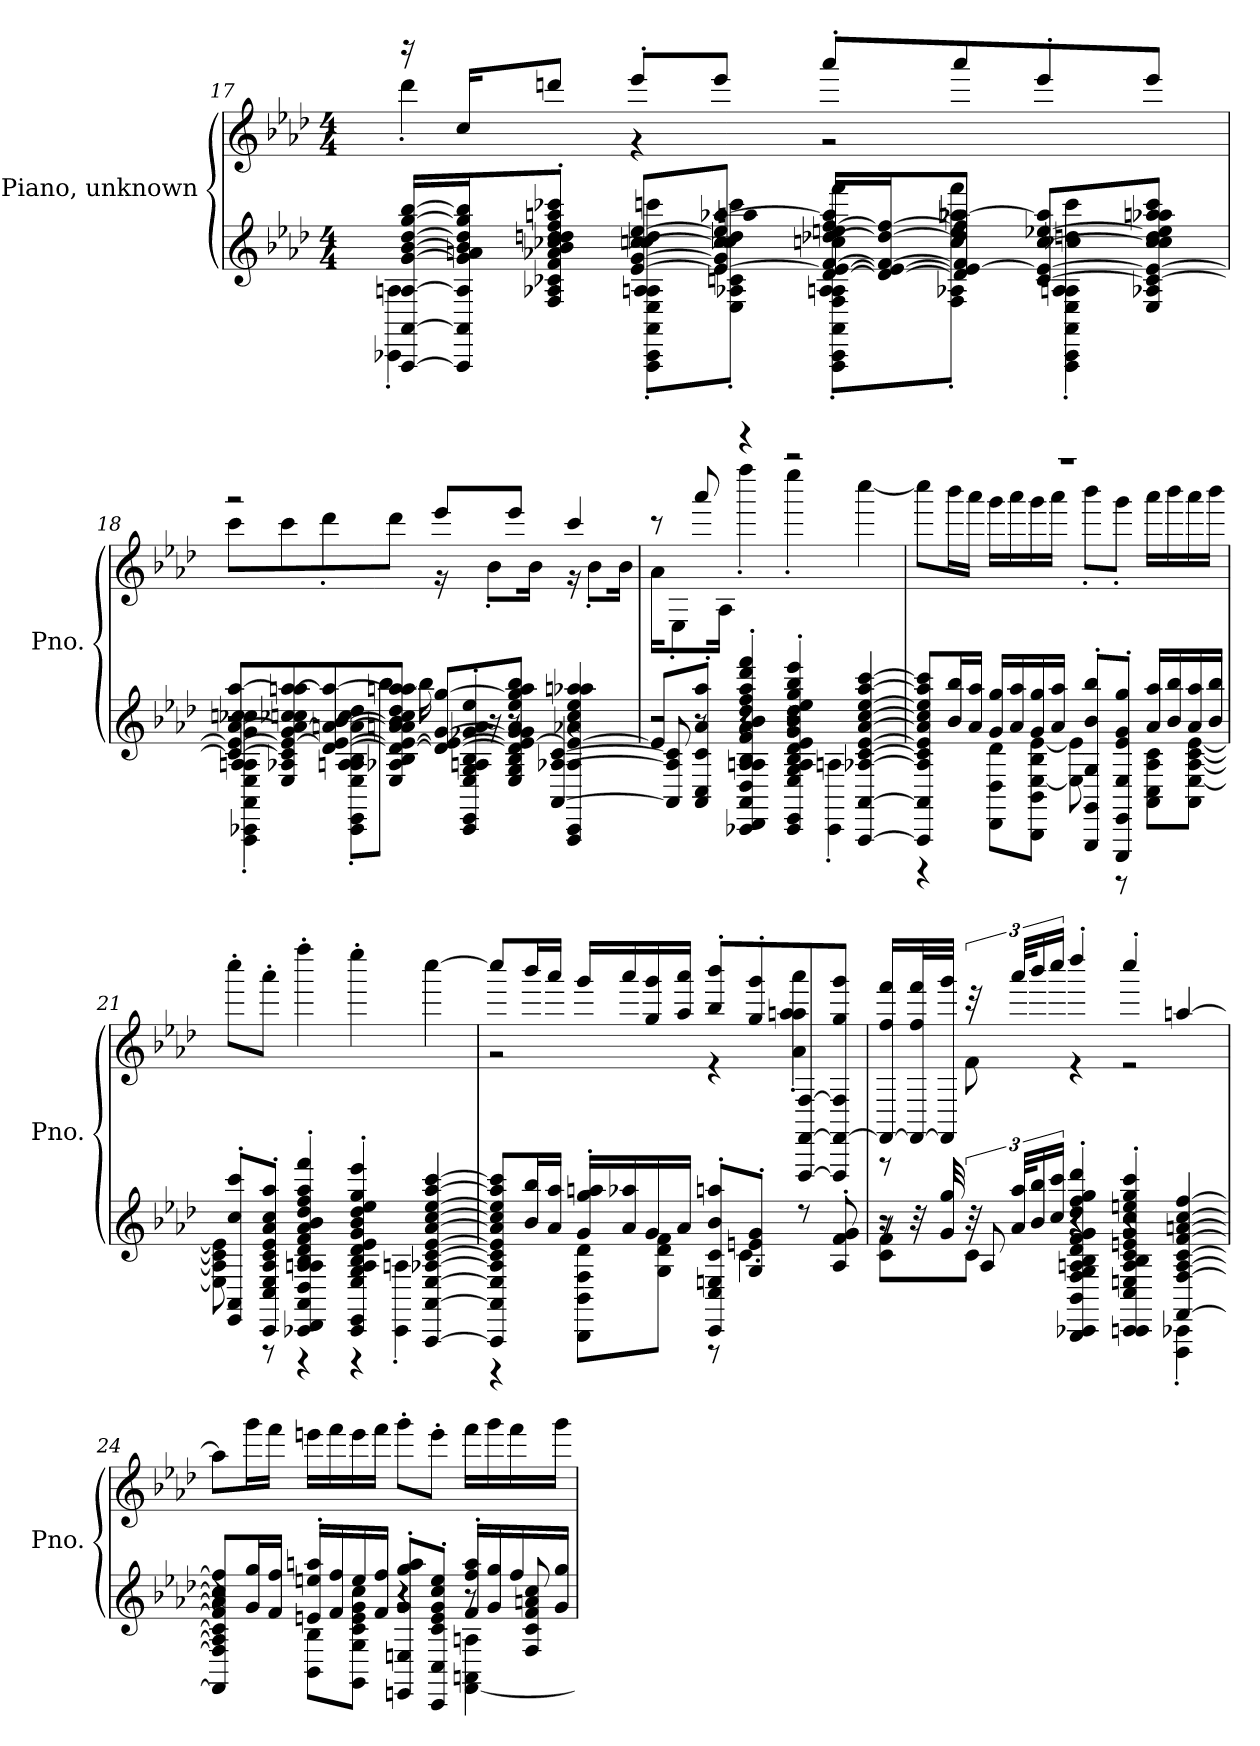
**kern	**kern
*part1	*part1
*staff2	*staff1
*I"Piano, unknown	*
*I'Pno.	*
!!LO:LB:g=z
*clefG2	*clefG2
*k[b-e-a-d-]	*k[b-e-a-d-]
*M4/4	*M4/4
=17	=17
*^	*^
[16AAA-/ [16AA-/ [16A-/ [16g/ [16b-/ [16dd-/ [16gg/ [16bb-/LL	4CC-X\' 4An\'	16r	4ddd-'\
16AAA-/] 16AA-/] 16A-/] 16g/] 16an/ 16b-/] 16dd-/] 16gg/] 16bb-/]J	.	16cc/KL	.
8F/' 8A-X/' 8c-X/' 8f/' 8a-X/' 8b-/' 8cc-X/' 8dd-/' 8ddn/' 8ff/' 8aan/' 8ccc-X/'J	.	8dddn/J	.
[8e-/ [8g/ [8ccn/ [8ee-/L	8AAA-\' 8CC-\' 8AA-\' 8E-\' 8A-\' 8An\' 8cc-X\' 8dd\' 8cccn\'L	8eee-'/L	4r
8e-/_ 8g/] 8cc/] 8ee-/] [8aa-X/J	8E-\' 8A-X\' 8cn\' 8cc-X\' 8dd\' 8aan\' 8ccc\'J	8eee-/J	.
[16d-/ 16e-/_ [16f/ [16dd-X/ [16ff/ 16aa-/]LL	8AAA-\' 8CC-\' 8AA-\' 8F\' 8A-\' 8An\' 8ccn\' 8een\' 8fff\'L	8aaa-'/L	2r
16d-/_ 16e-/_ 16f/_ 16dd-/_ 16ff/_J	.	.	.
8d-/] 8e-/_ 8f/] 8dd-/] 8ff/] [8aa-X/J	8F\' 8A-X\' 8cc\' 8ee\' 8aan\' 8fff\'J	8aaa-/	.
[8c/ 8e-/_ [8cc/ [8ee-X/ 8aa-/]L	4AAA-\' 4CC-\' 4AA-\' 4E-\' 4A-\' 4An\' 4cc-X\' 4ddn\' 4ccc\'	8eee-'/	.
8E-/ 8A-X/ 8c/_ 8e-/_ 8cc-/ 8cc/] 8dd/ 8ee-/] 8aa-X/ 8aan/ 8ccc/J	.	8eee-/J	.
!!LO:LB:g=z	!!
=18	=18	=18	=18
*	*^	*	*
8c/_ 8e-/_ [8a-/ [8aa-/L	4AAA-\' 4CC-X\' 4AA-\' 4E-\' 4A-\' 4An\' 4g\' 4cc-X\' 4ccn\'	2r	2r	8ccc\L
8E-/ 8A-X/ 8c/] 8e-/_ 8g/ 8a-/_ 8cc-X/ 8ccn/ 8aa-/_ 8aan/	.	.	.	8ccc\
[8d-/ 8e-/_ 8a-/_ [8b-/ 8aa-/_	8CC-\' 8EE-\' 8E-\' 8A-\' 8An\' 8B-\' 8an\' 8cc\' 8dd-\'L	.	.	8ddd-'\
8E-/ 8A-X/ 8B-/ 8d-/_ 8e-/_ 8a-/] 8an/ 8b-/] 8cc/ 8dd-/ 8aa-/] 8aan/J	[8bb-\J	.	.	8ddd-\J
8d-/_ 8e-/_ [8g/ [8gg/L	16bb-\]	4CC-/' 4EE-/' 4E-/' 4G/' 4An/' 4B-/' 4g-X/' 4a/' 4ee-/'	8eee-/L	16r
.	16r	.	.	8b-'\L
8E-/ 8G/ 8B-/ 8d-/] 8e-/_ 8g-/ 8g/] 8a/ 8ee-/ 8gg/] 8aa/ 8bb-/J	8r	.	8eee-/J	.
.	.	.	.	16b-\Jk
4AAA-/ 4CC-/ 4A/ 4e-/_ 4a-X/ 4cc/ 4ee-/ 4aa-X/ 4aan/	4r	[4AA-/ [4A-X/ [4c/	4ccc/	16r
.	.	.	.	8b-'\L
.	.	.	.	16b-\Jk
=19	=19	=19	=19	=19
8e-/L]	2r	8AA-/] 8A-/] 8c/]	8r	16a-\KL
.	.	.	.	8E-'\
8AA-/' 8C/' 8c/' 8a-/' 8aa-/'J	.	8r	8aaa-/	.
.	.	.	.	16A-\Jk
4CC-X/' 4DD-/' 4AA-/' 4D-/' 4A-/' 4An/' 4B-/' 4f/' 4a-/' 4b-/' 4dd-/' 4ff/' 4aa-/' 4ddd-/' 4fff/'	.	4r	4r	4ffff'\
4CC-/' 4EE-/' 4E-/' 4G/' 4A/' 4B-/' 4d-/' 4e-/' 4g/' 4b-/' 4dd-/' 4ee-/' 4gg/' 4bb-/' 4eee-/'	4r	2r	2r	4eeee-'\
[4AAA-/ [4AA-/ [4A-X/ [4c/ [4e-/ [4a-/ [4cc/ [4ee-/ [4aa-/ [4ccc/	4CC-\' 4An\'	.	.	[4cccc\
*	*v	*v	*	*
!!LO:LB:g=z	!!
=20	=20	=20	=20
8AAA-/] 8AA-/] 8A-/] 8c/] 8e-/] 8a-/] 8cc/] 8ee-/] 8aa-/] 8ccc/]L	4r	1r	8cccc\L]
16b-/ 16bb-/L	.	.	16bbb-\L
16a-/ 16aa-/JJ	.	.	16aaa-\JJ
16g/ 16gg/LL	8DD-\ 8D-\ 8d-\L	.	16ggg\LL
16a-/ 16aa-/	.	.	16aaa-\
16g/ 16gg/	8BBB-\ 8BB-\ [8E-\ 8B-\ [8e-\J	.	16ggg\
16a-/ 16aa-/JJ	.	.	16aaa-\JJ
8GGG/' 8GG/' 8G/' 8b-/' 8bb-/'L	8E-\] 8e-\]	.	8bbb-'\L
8EEE-/' 8EE-/' 8E-/' 8e-/' 8g/' 8gg/'J	8r	.	8ggg'\J
16a-/ 16aa-/LL	8AA-\ 8C\ 8A-\ 8c\L	.	16aaa-\LL
16b-/ 16bb-/	.	.	16bbb-\
16a-/ 16aa-/	8AA-\ [8E-\ [8A-\ [8c\ [8e-\J	.	16aaa-\
16b-/ 16bb-/JJ	.	.	16bbb-\JJ
*	*	*v	*v
=21	=21	=21
8EE-/' 8AA-/' 8cc/' 8ccc/'L	8E-\] 8A-\] 8c\] 8e-\]	8cccc'\L
8CC/' 8C/' 8E-/' 8A-/' 8c/' 8e-/' 8a-/' 8cc/' 8aa-/'J	8r	8aaa-'\J
4CC-X/' 4DD-/' 4AA-/' 4D-/' 4A-/' 4An/' 4B-/' 4d-/' 4f/' 4a-/' 4b-/' 4dd-/' 4ff/' 4aa-/' 4fff/'	4r	4ffff'\
4CC-/' 4EE-/' 4E-/' 4G/' 4A/' 4B-/' 4d-/' 4e-/' 4g/' 4b-/' 4dd-/' 4ee-/' 4gg/' 4eee-/'	4r	4eeee-'\
[4AAA-/ [4AA-/ [4E-/ [4A-X/ [4c/ [4e-/ [4a-/ [4cc/ [4ee-/ [4aa-/ [4ccc/	4CC-\' 4An\'	[4cccc\
!!LO:LB:g=z
=22	=22	=22
*	*	*^
8AAA-/] 8AA-/] 8E-/] 8A-/] 8c/] 8e-/] 8a-/] 8cc/] 8ee-/] 8aa-/] 8ccc/]L	4r	8cccc/L]	2r
16b-/ 16bb-/L	.	16bbb-/L	.
16a-/ 16aa-/JJ	.	16aaa-/JJ	.
16g/' 16gg/' 16aan/'LL	8BBB-\ 8BB-\ 8F\ 8d-\L	16ggg/LL	.
16a-/ 16aa-X/	.	16aaa-/	.
16g/	8G\ 8d-\ 8f\J	16gg/ 16ggg/	.
16a-/JJ	.	16aa-/ 16aaa-/JJ	.
8CC/' 8C/' 8En/' 8c/' 8b-/' 8aan/'L	8r	8bb-/' 8bbb-/'L	4r
8G/' 8en/' 8g/'J	4.c\	8gg/' 8ggg/'	.
8r	.	[8FFF/ [8FF/ [8F/	4a-\' 4aa-\' 4aan\' 4aaa-\'
8A-/' 8f/' 8g/'	.	8FFF/] 8FF/_ 8F/] 8gg/ 8ggg/J	.
=23	=23	=23	=23
*	*^	*	*
16r	8c\ 8f\L	8r	16FF/_ 16ff/ 16fff/LL	8r
32r	.	.	32FF/_ 32ff/ 32fff/L	.
32g/ 32gg/	.	.	32FF/] 32ggg/JJJ	.
48r	8c\J	8A-/	48r	8f\
48a-/ 48aa-/KLL	.	.	48aaa-/KLL	.
24b-/ 24bb-/	.	.	24bbb-/	.
24cc/ 24ccc/JJ	.	.	24cccc/JJ	.
4BBB-/' 4CC-X/' 4BB-/' 4F/' 4G/' 4An/' 4B-/' 4d-/' 4f/' 4g/' 4dd-/' 4ff/' 4gg/' 4ddd-/'	4r	4r	4dddd-'/	4r
4CC-/' 4CCn/' 4C/' 4En/' 4A/' 4B-/' 4c/' 4en/' 4g/' 4cc/' 4een/' 4gg/' 4ccc/'	4r	2r	4cccc'/	2r
[4FF/ [4F/ [4A/ [4c/ [4f/ [4an/ [4cc/ [4ff/	4FFF\' 4CC-X\'	.	[4aan/	.
*	*	*	*v	*v
!!LO:LB:g=z
=24	=24	=24	=24
8FF/] 8F/] 8A/] 8c/] 8f/] 8a/] 8cc/] 8ff/]L	4r	2r	8aa\L]
16g/ 16gg/L	.	.	16ggg\L
16f/ 16ff/JJ	.	.	16fff\JJ
16en/' 16een/' 16aan/'LL	8BB-\ 8B-\L	.	16eeen\LL
16f/ 16ff/	.	.	16fff\
16ee/	8GG\ 8G\ 8c\ 8e\ 8g\ 8cc\J	.	16eee\
16f/ 16ff/JJ	.	.	16fff\JJ
8EEn/' 8En/' 8g/' 8gg/' 8aa/'L	4r	4r	8ggg'\L
8CC/' 8C/' 8c/' 8e/' 8g/' 8cc/' 8ee/'J	.	.	8eee'\J
16f/' 16ff/' 16aa/'LL	[4FF\ 4AAn\ 4An\	8r	16fff\LL
16g/ 16gg/	.	.	16ggg\
16ff/	.	8F/ 8c/ 8f/ 8an/ 8cc/	16fff\
16g/ 16gg/JJ	.	.	16ggg\JJ
*v	*v	*v	*
=	=
*-	*-
